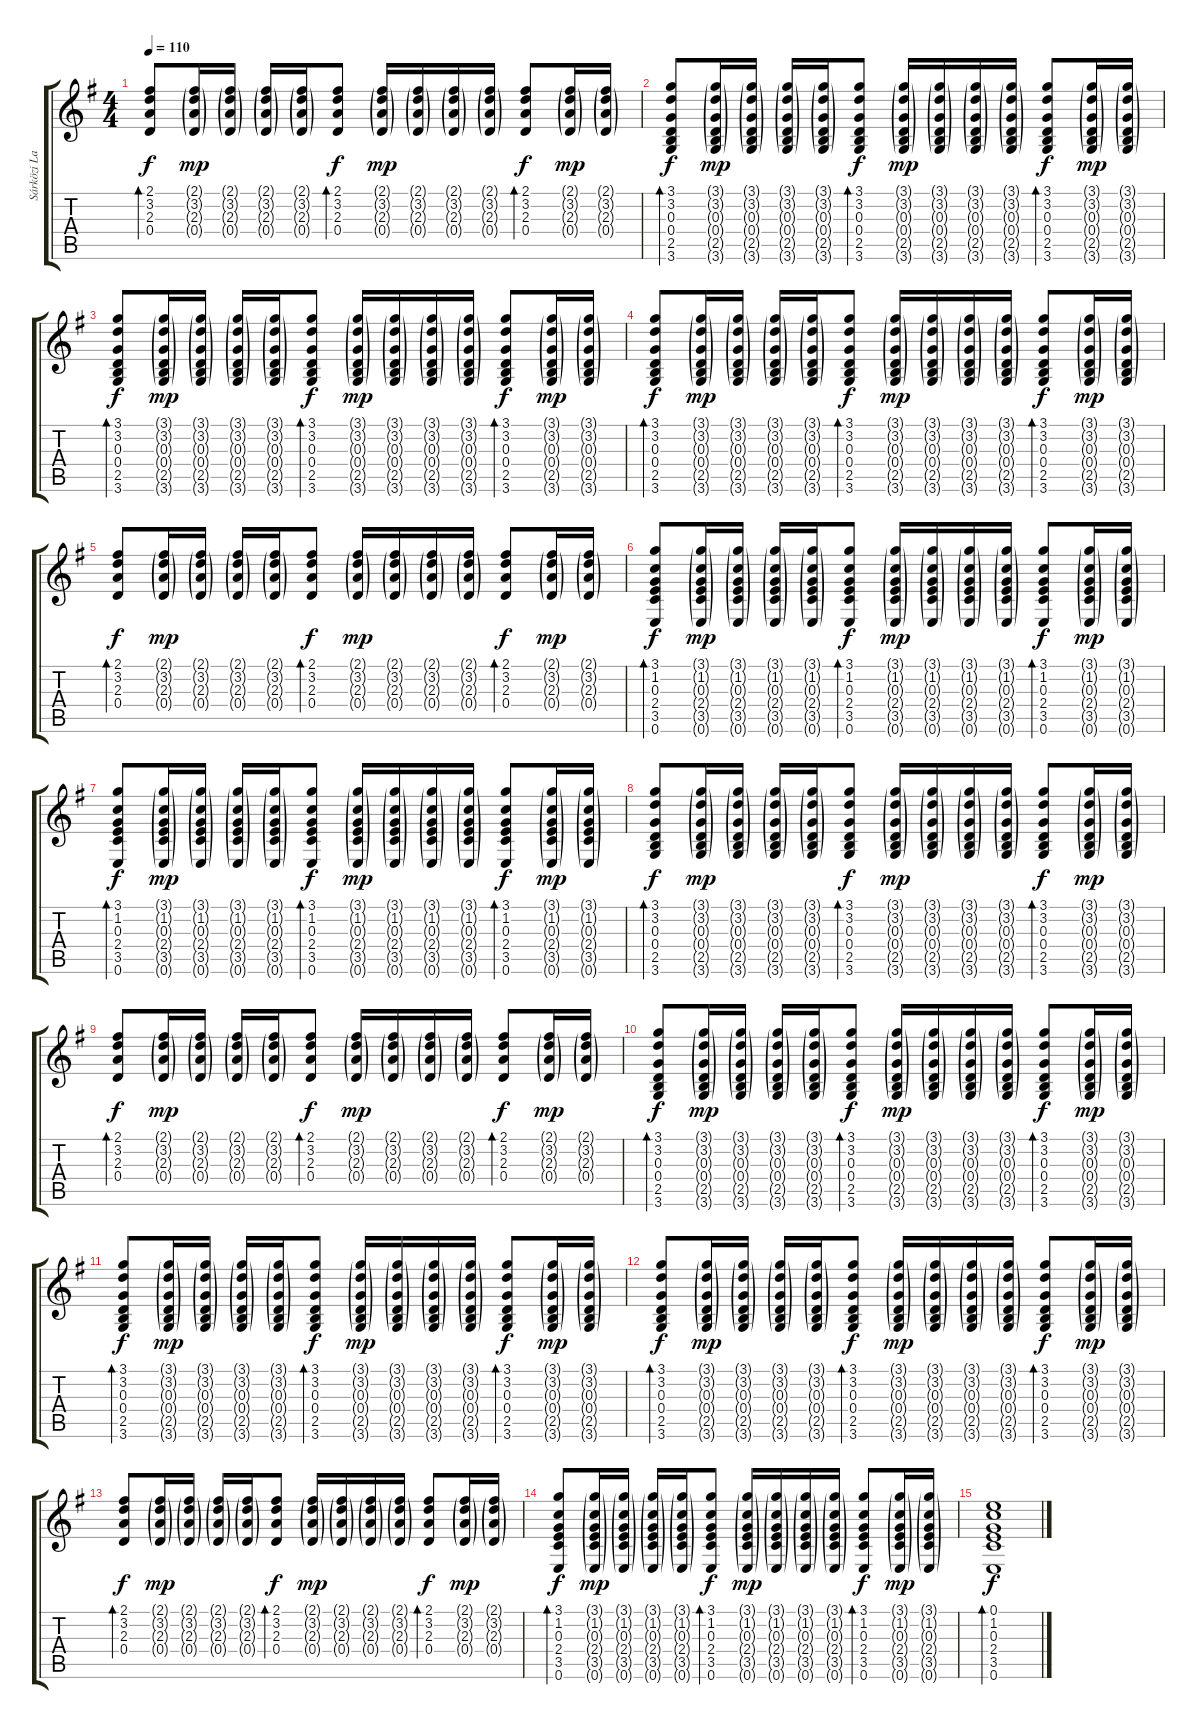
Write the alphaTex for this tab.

\track ("Sárközi Lajos" "Sárközi La") {instrument acousticguitarsteel}
\staff {score tabs}
\tuning (E4 B3 G3 D3 A2 E2) {hide}
\ts (4 4)
\tempo 110
\clef g2
\ks eminor
(2.1 3.2 2.3 0.4).8{bd 60 dy f} (2.1{g} 3.2{g} 2.3{g} 0.4{g}).16{dy mp} (2.1{g} 3.2{g} 2.3{g} 0.4{g}).16 (2.1{g} 3.2{g} 2.3{g} 0.4{g}).16 (2.1{g} 3.2{g} 2.3{g} 0.4{g}).16 (2.1 3.2 2.3 0.4).8{bd 60 dy f} (2.1{g} 3.2{g} 2.3{g} 0.4{g}).16{dy mp} (2.1{g} 3.2{g} 2.3{g} 0.4{g}).16 (2.1{g} 3.2{g} 2.3{g} 0.4{g}).16 (2.1{g} 3.2{g} 2.3{g} 0.4{g}).16 (2.1 3.2 2.3 0.4).8{bd 60 dy f} (2.1{g} 3.2{g} 2.3{g} 0.4{g}).16{dy mp} (2.1{g} 3.2{g} 2.3{g} 0.4{g}).16 |
(3.1 3.2 0.3 0.4 2.5 3.6).8{bd 60 dy f} (3.1{g} 3.2{g} 0.3{g} 0.4{g} 2.5{g} 3.6{g}).16{dy mp} (3.1{g} 3.2{g} 0.3{g} 0.4{g} 2.5{g} 3.6{g}).16 (3.1{g} 3.2{g} 0.3{g} 0.4{g} 2.5{g} 3.6{g}).16 (3.1{g} 3.2{g} 0.3{g} 0.4{g} 2.5{g} 3.6{g}).16 (3.1 3.2 0.3 0.4 2.5 3.6).8{bd 60 dy f} (3.1{g} 3.2{g} 0.3{g} 0.4{g} 2.5{g} 3.6{g}).16{dy mp} (3.1{g} 3.2{g} 0.3{g} 0.4{g} 2.5{g} 3.6{g}).16 (3.1{g} 3.2{g} 0.3{g} 0.4{g} 2.5{g} 3.6{g}).16 (3.1{g} 3.2{g} 0.3{g} 0.4{g} 2.5{g} 3.6{g}).16 (3.1 3.2 0.3 0.4 2.5 3.6).8{bd 60 dy f} (3.1{g} 3.2{g} 0.3{g} 0.4{g} 2.5{g} 3.6{g}).16{dy mp} (3.1{g} 3.2{g} 0.3{g} 0.4{g} 2.5{g} 3.6{g}).16 |
(3.1 3.2 0.3 0.4 2.5 3.6).8{bd 60 dy f} (3.1{g} 3.2{g} 0.3{g} 0.4{g} 2.5{g} 3.6{g}).16{dy mp} (3.1{g} 3.2{g} 0.3{g} 0.4{g} 2.5{g} 3.6{g}).16 (3.1{g} 3.2{g} 0.3{g} 0.4{g} 2.5{g} 3.6{g}).16 (3.1{g} 3.2{g} 0.3{g} 0.4{g} 2.5{g} 3.6{g}).16 (3.1 3.2 0.3 0.4 2.5 3.6).8{bd 60 dy f} (3.1{g} 3.2{g} 0.3{g} 0.4{g} 2.5{g} 3.6{g}).16{dy mp} (3.1{g} 3.2{g} 0.3{g} 0.4{g} 2.5{g} 3.6{g}).16 (3.1{g} 3.2{g} 0.3{g} 0.4{g} 2.5{g} 3.6{g}).16 (3.1{g} 3.2{g} 0.3{g} 0.4{g} 2.5{g} 3.6{g}).16 (3.1 3.2 0.3 0.4 2.5 3.6).8{bd 60 dy f} (3.1{g} 3.2{g} 0.3{g} 0.4{g} 2.5{g} 3.6{g}).16{dy mp} (3.1{g} 3.2{g} 0.3{g} 0.4{g} 2.5{g} 3.6{g}).16 |
(3.1 3.2 0.3 0.4 2.5 3.6).8{bd 60 dy f} (3.1{g} 3.2{g} 0.3{g} 0.4{g} 2.5{g} 3.6{g}).16{dy mp} (3.1{g} 3.2{g} 0.3{g} 0.4{g} 2.5{g} 3.6{g}).16 (3.1{g} 3.2{g} 0.3{g} 0.4{g} 2.5{g} 3.6{g}).16 (3.1{g} 3.2{g} 0.3{g} 0.4{g} 2.5{g} 3.6{g}).16 (3.1 3.2 0.3 0.4 2.5 3.6).8{bd 60 dy f} (3.1{g} 3.2{g} 0.3{g} 0.4{g} 2.5{g} 3.6{g}).16{dy mp} (3.1{g} 3.2{g} 0.3{g} 0.4{g} 2.5{g} 3.6{g}).16 (3.1{g} 3.2{g} 0.3{g} 0.4{g} 2.5{g} 3.6{g}).16 (3.1{g} 3.2{g} 0.3{g} 0.4{g} 2.5{g} 3.6{g}).16 (3.1 3.2 0.3 0.4 2.5 3.6).8{bd 60 dy f} (3.1{g} 3.2{g} 0.3{g} 0.4{g} 2.5{g} 3.6{g}).16{dy mp} (3.1{g} 3.2{g} 0.3{g} 0.4{g} 2.5{g} 3.6{g}).16 |
(2.1 3.2 2.3 0.4).8{bd 60 dy f} (2.1{g} 3.2{g} 2.3{g} 0.4{g}).16{dy mp} (2.1{g} 3.2{g} 2.3{g} 0.4{g}).16 (2.1{g} 3.2{g} 2.3{g} 0.4{g}).16 (2.1{g} 3.2{g} 2.3{g} 0.4{g}).16 (2.1 3.2 2.3 0.4).8{bd 60 dy f} (2.1{g} 3.2{g} 2.3{g} 0.4{g}).16{dy mp} (2.1{g} 3.2{g} 2.3{g} 0.4{g}).16 (2.1{g} 3.2{g} 2.3{g} 0.4{g}).16 (2.1{g} 3.2{g} 2.3{g} 0.4{g}).16 (2.1 3.2 2.3 0.4).8{bd 60 dy f} (2.1{g} 3.2{g} 2.3{g} 0.4{g}).16{dy mp} (2.1{g} 3.2{g} 2.3{g} 0.4{g}).16 |
(3.1 1.2 0.3 2.4 3.5 0.6).8{bd 60 dy f} (3.1{g} 1.2{g} 0.3{g} 2.4{g} 3.5{g} 0.6{g}).16{dy mp} (3.1{g} 1.2{g} 0.3{g} 2.4{g} 3.5{g} 0.6{g}).16 (3.1{g} 1.2{g} 0.3{g} 2.4{g} 3.5{g} 0.6{g}).16 (3.1{g} 1.2{g} 0.3{g} 2.4{g} 3.5{g} 0.6{g}).16 (3.1 1.2 0.3 2.4 3.5 0.6).8{bd 60 dy f} (3.1{g} 1.2{g} 0.3{g} 2.4{g} 3.5{g} 0.6{g}).16{dy mp} (3.1{g} 1.2{g} 0.3{g} 2.4{g} 3.5{g} 0.6{g}).16 (3.1{g} 1.2{g} 0.3{g} 2.4{g} 3.5{g} 0.6{g}).16 (3.1{g} 1.2{g} 0.3{g} 2.4{g} 3.5{g} 0.6{g}).16 (3.1 1.2 0.3 2.4 3.5 0.6).8{bd 60 dy f} (3.1{g} 1.2{g} 0.3{g} 2.4{g} 3.5{g} 0.6{g}).16{dy mp} (3.1{g} 1.2{g} 0.3{g} 2.4{g} 3.5{g} 0.6{g}).16 |
(3.1 1.2 0.3 2.4 3.5 0.6).8{bd 60 dy f} (3.1{g} 1.2{g} 0.3{g} 2.4{g} 3.5{g} 0.6{g}).16{dy mp} (3.1{g} 1.2{g} 0.3{g} 2.4{g} 3.5{g} 0.6{g}).16 (3.1{g} 1.2{g} 0.3{g} 2.4{g} 3.5{g} 0.6{g}).16 (3.1{g} 1.2{g} 0.3{g} 2.4{g} 3.5{g} 0.6{g}).16 (3.1 1.2 0.3 2.4 3.5 0.6).8{bd 60 dy f} (3.1{g} 1.2{g} 0.3{g} 2.4{g} 3.5{g} 0.6{g}).16{dy mp} (3.1{g} 1.2{g} 0.3{g} 2.4{g} 3.5{g} 0.6{g}).16 (3.1{g} 1.2{g} 0.3{g} 2.4{g} 3.5{g} 0.6{g}).16 (3.1{g} 1.2{g} 0.3{g} 2.4{g} 3.5{g} 0.6{g}).16 (3.1 1.2 0.3 2.4 3.5 0.6).8{bd 60 dy f} (3.1{g} 1.2{g} 0.3{g} 2.4{g} 3.5{g} 0.6{g}).16{dy mp} (3.1{g} 1.2{g} 0.3{g} 2.4{g} 3.5{g} 0.6{g}).16 |
(3.1 3.2 0.3 0.4 2.5 3.6).8{bd 60 dy f} (3.1{g} 3.2{g} 0.3{g} 0.4{g} 2.5{g} 3.6{g}).16{dy mp} (3.1{g} 3.2{g} 0.3{g} 0.4{g} 2.5{g} 3.6{g}).16 (3.1{g} 3.2{g} 0.3{g} 0.4{g} 2.5{g} 3.6{g}).16 (3.1{g} 3.2{g} 0.3{g} 0.4{g} 2.5{g} 3.6{g}).16 (3.1 3.2 0.3 0.4 2.5 3.6).8{bd 60 dy f} (3.1{g} 3.2{g} 0.3{g} 0.4{g} 2.5{g} 3.6{g}).16{dy mp} (3.1{g} 3.2{g} 0.3{g} 0.4{g} 2.5{g} 3.6{g}).16 (3.1{g} 3.2{g} 0.3{g} 0.4{g} 2.5{g} 3.6{g}).16 (3.1{g} 3.2{g} 0.3{g} 0.4{g} 2.5{g} 3.6{g}).16 (3.1 3.2 0.3 0.4 2.5 3.6).8{bd 60 dy f} (3.1{g} 3.2{g} 0.3{g} 0.4{g} 2.5{g} 3.6{g}).16{dy mp} (3.1{g} 3.2{g} 0.3{g} 0.4{g} 2.5{g} 3.6{g}).16 |
(2.1 3.2 2.3 0.4).8{bd 60 dy f} (2.1{g} 3.2{g} 2.3{g} 0.4{g}).16{dy mp} (2.1{g} 3.2{g} 2.3{g} 0.4{g}).16 (2.1{g} 3.2{g} 2.3{g} 0.4{g}).16 (2.1{g} 3.2{g} 2.3{g} 0.4{g}).16 (2.1 3.2 2.3 0.4).8{bd 60 dy f} (2.1{g} 3.2{g} 2.3{g} 0.4{g}).16{dy mp} (2.1{g} 3.2{g} 2.3{g} 0.4{g}).16 (2.1{g} 3.2{g} 2.3{g} 0.4{g}).16 (2.1{g} 3.2{g} 2.3{g} 0.4{g}).16 (2.1 3.2 2.3 0.4).8{bd 60 dy f} (2.1{g} 3.2{g} 2.3{g} 0.4{g}).16{dy mp} (2.1{g} 3.2{g} 2.3{g} 0.4{g}).16 |
(3.1 3.2 0.3 0.4 2.5 3.6).8{bd 60 dy f} (3.1{g} 3.2{g} 0.3{g} 0.4{g} 2.5{g} 3.6{g}).16{dy mp} (3.1{g} 3.2{g} 0.3{g} 0.4{g} 2.5{g} 3.6{g}).16 (3.1{g} 3.2{g} 0.3{g} 0.4{g} 2.5{g} 3.6{g}).16 (3.1{g} 3.2{g} 0.3{g} 0.4{g} 2.5{g} 3.6{g}).16 (3.1 3.2 0.3 0.4 2.5 3.6).8{bd 60 dy f} (3.1{g} 3.2{g} 0.3{g} 0.4{g} 2.5{g} 3.6{g}).16{dy mp} (3.1{g} 3.2{g} 0.3{g} 0.4{g} 2.5{g} 3.6{g}).16 (3.1{g} 3.2{g} 0.3{g} 0.4{g} 2.5{g} 3.6{g}).16 (3.1{g} 3.2{g} 0.3{g} 0.4{g} 2.5{g} 3.6{g}).16 (3.1 3.2 0.3 0.4 2.5 3.6).8{bd 60 dy f} (3.1{g} 3.2{g} 0.3{g} 0.4{g} 2.5{g} 3.6{g}).16{dy mp} (3.1{g} 3.2{g} 0.3{g} 0.4{g} 2.5{g} 3.6{g}).16 |
(3.1 3.2 0.3 0.4 2.5 3.6).8{bd 60 dy f} (3.1{g} 3.2{g} 0.3{g} 0.4{g} 2.5{g} 3.6{g}).16{dy mp} (3.1{g} 3.2{g} 0.3{g} 0.4{g} 2.5{g} 3.6{g}).16 (3.1{g} 3.2{g} 0.3{g} 0.4{g} 2.5{g} 3.6{g}).16 (3.1{g} 3.2{g} 0.3{g} 0.4{g} 2.5{g} 3.6{g}).16 (3.1 3.2 0.3 0.4 2.5 3.6).8{bd 60 dy f} (3.1{g} 3.2{g} 0.3{g} 0.4{g} 2.5{g} 3.6{g}).16{dy mp} (3.1{g} 3.2{g} 0.3{g} 0.4{g} 2.5{g} 3.6{g}).16 (3.1{g} 3.2{g} 0.3{g} 0.4{g} 2.5{g} 3.6{g}).16 (3.1{g} 3.2{g} 0.3{g} 0.4{g} 2.5{g} 3.6{g}).16 (3.1 3.2 0.3 0.4 2.5 3.6).8{bd 60 dy f} (3.1{g} 3.2{g} 0.3{g} 0.4{g} 2.5{g} 3.6{g}).16{dy mp} (3.1{g} 3.2{g} 0.3{g} 0.4{g} 2.5{g} 3.6{g}).16 |
(3.1 3.2 0.3 0.4 2.5 3.6).8{bd 60 dy f} (3.1{g} 3.2{g} 0.3{g} 0.4{g} 2.5{g} 3.6{g}).16{dy mp} (3.1{g} 3.2{g} 0.3{g} 0.4{g} 2.5{g} 3.6{g}).16 (3.1{g} 3.2{g} 0.3{g} 0.4{g} 2.5{g} 3.6{g}).16 (3.1{g} 3.2{g} 0.3{g} 0.4{g} 2.5{g} 3.6{g}).16 (3.1 3.2 0.3 0.4 2.5 3.6).8{bd 60 dy f} (3.1{g} 3.2{g} 0.3{g} 0.4{g} 2.5{g} 3.6{g}).16{dy mp} (3.1{g} 3.2{g} 0.3{g} 0.4{g} 2.5{g} 3.6{g}).16 (3.1{g} 3.2{g} 0.3{g} 0.4{g} 2.5{g} 3.6{g}).16 (3.1{g} 3.2{g} 0.3{g} 0.4{g} 2.5{g} 3.6{g}).16 (3.1 3.2 0.3 0.4 2.5 3.6).8{bd 60 dy f} (3.1{g} 3.2{g} 0.3{g} 0.4{g} 2.5{g} 3.6{g}).16{dy mp} (3.1{g} 3.2{g} 0.3{g} 0.4{g} 2.5{g} 3.6{g}).16 |
(2.1 3.2 2.3 0.4).8{bd 60 dy f} (2.1{g} 3.2{g} 2.3{g} 0.4{g}).16{dy mp} (2.1{g} 3.2{g} 2.3{g} 0.4{g}).16 (2.1{g} 3.2{g} 2.3{g} 0.4{g}).16 (2.1{g} 3.2{g} 2.3{g} 0.4{g}).16 (2.1 3.2 2.3 0.4).8{bd 60 dy f} (2.1{g} 3.2{g} 2.3{g} 0.4{g}).16{dy mp} (2.1{g} 3.2{g} 2.3{g} 0.4{g}).16 (2.1{g} 3.2{g} 2.3{g} 0.4{g}).16 (2.1{g} 3.2{g} 2.3{g} 0.4{g}).16 (2.1 3.2 2.3 0.4).8{bd 60 dy f} (2.1{g} 3.2{g} 2.3{g} 0.4{g}).16{dy mp} (2.1{g} 3.2{g} 2.3{g} 0.4{g}).16 |
(3.1 1.2 0.3 2.4 3.5 0.6).8{bd 60 dy f} (3.1{g} 1.2{g} 0.3{g} 2.4{g} 3.5{g} 0.6{g}).16{dy mp} (3.1{g} 1.2{g} 0.3{g} 2.4{g} 3.5{g} 0.6{g}).16 (3.1{g} 1.2{g} 0.3{g} 2.4{g} 3.5{g} 0.6{g}).16 (3.1{g} 1.2{g} 0.3{g} 2.4{g} 3.5{g} 0.6{g}).16 (3.1 1.2 0.3 2.4 3.5 0.6).8{bd 60 dy f} (3.1{g} 1.2{g} 0.3{g} 2.4{g} 3.5{g} 0.6{g}).16{dy mp} (3.1{g} 1.2{g} 0.3{g} 2.4{g} 3.5{g} 0.6{g}).16 (3.1{g} 1.2{g} 0.3{g} 2.4{g} 3.5{g} 0.6{g}).16 (3.1{g} 1.2{g} 0.3{g} 2.4{g} 3.5{g} 0.6{g}).16 (3.1 1.2 0.3 2.4 3.5 0.6).8{bd 60 dy f} (3.1{g} 1.2{g} 0.3{g} 2.4{g} 3.5{g} 0.6{g}).16{dy mp} (3.1{g} 1.2{g} 0.3{g} 2.4{g} 3.5{g} 0.6{g}).16 |
(0.1 1.2 0.3 2.4 3.5 0.6).1{bd 60 dy f}
